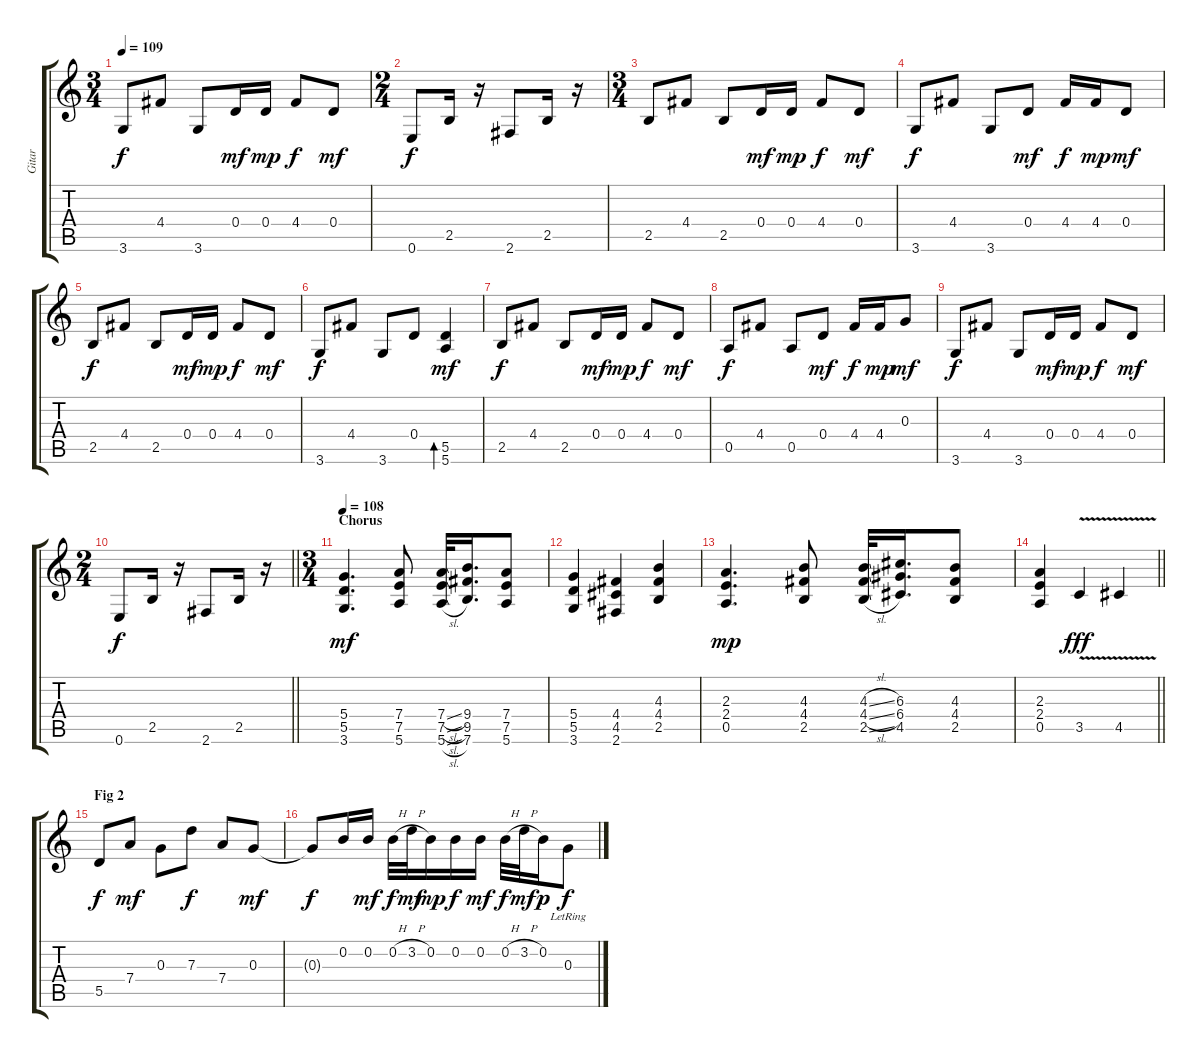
\track ("Gitar" "Gitar") {instrument electricguitarclean}
\staff {score tabs}
\tuning (E4 B3 G3 D3 A2 E2) {hide}
\ts (3 4)
\tempo 109
\clef g2
\ks c
3.6.8{dy f} 4.4.8 3.6.8 0.4.16{dy mf} 0.4.16{dy mp} 4.4.8{dy f} 0.4.8{dy mf} |
\ts (2 4)
0.6.8{dy f} 2.5.16 r.16 2.6.8 2.5.16 r.16 |
\ts (3 4)
2.5.8 4.4.8 2.5.8 0.4.16{dy mf} 0.4.16{dy mp} 4.4.8{dy f} 0.4.8{dy mf} |
3.6.8{dy f} 4.4.8 3.6.8 0.4.8{dy mf} 4.4.16{dy f} 4.4.16{dy mp} 0.4.8{dy mf} |
2.5.8{dy f} 4.4.8 2.5.8 0.4.16{dy mf} 0.4.16{dy mp} 4.4.8{dy f} 0.4.8{dy mf} |
3.6.8{dy f} 4.4.8 3.6.8 0.4.8 (5.5 5.6).4{bd 240 dy mf} |
2.5.8{dy f} 4.4.8 2.5.8 0.4.16{dy mf} 0.4.16{dy mp} 4.4.8{dy f} 0.4.8{dy mf} |
0.5.8{dy f} 4.4.8 0.5.8 0.4.8{dy mf} 4.4.16{dy f} 4.4.16{dy mp} 0.3.8{dy mf} |
3.6.8{dy f} 4.4.8 3.6.8 0.4.16{dy mf} 0.4.16{dy mp} 4.4.8{dy f} 0.4.8{dy mf} |
\ts (2 4)
\barLineRight lightlight
0.6.8{dy f} 2.5.16 r.16 2.6.8 2.5.16 r.16 |
\ts (3 4)
\section ("" "Chorus")
\tempo 108
(5.4 5.5 3.6).4{d dy mf instrument overdrivenguitar} (7.4 7.5 5.6).8 (7.4{sl} 7.5{sl} 5.6{sl}).32 (9.4 9.5 7.6).16{d} (7.4 7.5 5.6).8 |
(5.4 5.5 3.6).4 (4.4 4.5 2.6).4 (4.3 4.4 2.5).4 |
(2.3 2.4 0.5).4{d dy mp} (4.3 4.4 2.5).8 (4.3{sl} 4.4{sl} 2.5{sl}).32 (6.3 6.4 4.5).16{d} (4.3 4.4 2.5).8 |
\barLineRight lightlight
(2.3 2.4 0.5).4 3.5{v}.4{dy fff} 4.5{v}.4 |
\section ("" "Fig 2")
5.5.8{dy f} 7.4.8{dy mf instrument electricguitarclean} 0.3.8 7.3.8{dy f} 7.4.8 0.3.8{dy mf} |
0.3{t}.8{dy f} 0.2.16 0.2.16{dy mf} 0.2{h}.32{dy f} 3.2{h}.32{dy mf} 0.2.16{dy mp} 0.2.16{dy f} 0.2.16{dy mf} 0.2{h}.32{dy f} 3.2{h}.32{dy mf} 0.2.16{dy p} 0.3{lr}.8{dy f}
